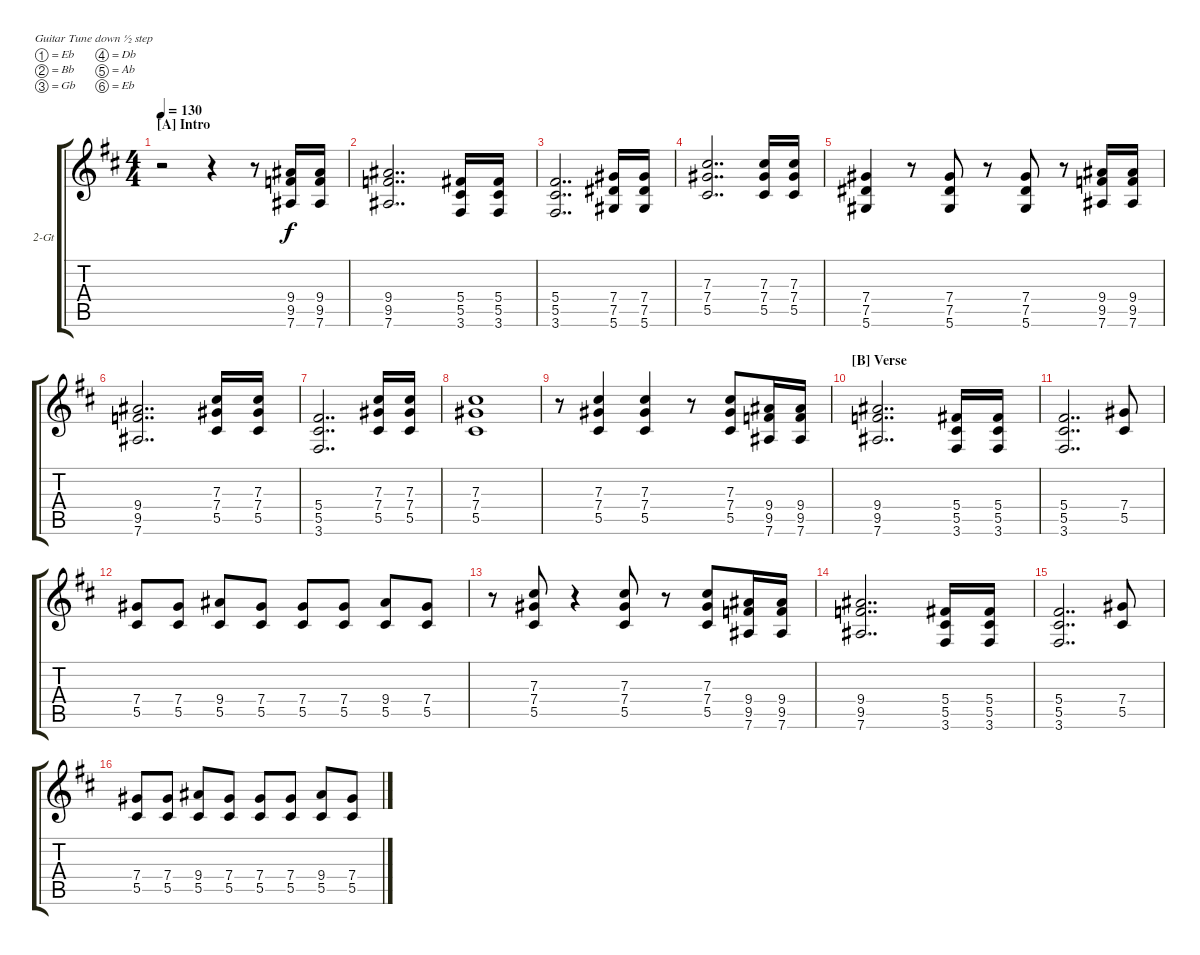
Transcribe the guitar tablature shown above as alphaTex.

\bracketExtendMode groupsimilarinstruments
\firstSystemTrackNameOrientation horizontal
\otherSystemsTrackNameOrientation horizontal
\track ("Guitar 2" "2-Gt") {instrument distortionguitar}
\staff {score tabs}
\tuning (Eb4 Bb3 Gb3 Db3 Ab2 Eb2)
\ts (4 4)
\section ("A" "Intro")
\tempo 130
\clef g2
\scale
1.09332
\ks d
r.2{dy f instrument distortionguitar} r.4 r.8 (9.4 7.6 9.5).16 (9.4 7.6 9.5).16 |
\scale
0.906684 (9.4 7.6 9.5).2{dd} (5.4 5.5 3.6).16 (3.6 5.5 5.4).16 |
\scale
1.06305 (5.4 5.5 3.6).2{dd} (7.4 5.6 7.5).16 (7.4 5.6 7.5).16 |
\scale
0.936948 (5.5 7.4 7.3).2{dd} (5.5 7.4 7.3).16 (5.5 7.4 7.3).16 |
\scale
1.06305 (5.6 7.5 7.4).4 r.8 (5.6 7.5 7.4).8 r.8 (5.6 7.5 7.4).8 r.8 (7.6 9.5 9.4).16 (7.6 9.5 9.4).16 |
\scale
0.936948 (7.6 9.5 9.4).2{dd} (5.5 7.4 7.3).16 (5.5 7.4 7.3).16 |
\scale
1.06305 (3.6 5.5 5.4).2{dd} (5.5 7.4 7.3).16 (5.5 7.4 7.3).16 |
\scale
0.936948 (5.5 7.4 7.3).1 |
\scale
1.06305 r.8 (5.5 7.4 7.3).4 (5.5 7.4 7.3).4 r.8 (5.5 7.4 7.3).8 (7.6 9.5 9.4).16 (7.6 9.5 9.4).16 |
\section ("B" "Verse")
\scale
0.936948 (7.6 9.5 9.4).2{dd} (3.6 5.5 5.4).16 (5.5 5.4 3.6).16 |
\scale
1.06305 (3.6 5.5 5.4).2{dd} (5.5 7.4).8 |
\scale
0.936948 (5.5 7.4).8 (5.5 7.4).8 (5.5 9.4).8 (5.5 7.4).8 (5.5 7.4).8 (5.5 7.4).8 (5.5 9.4).8 (5.5 7.4).8 |
\scale
1.06305 r.8 (5.5 7.4 7.3).8 r.4 (5.5 7.4 7.3).8 r.8 (5.5 7.4 7.3).8 (7.6 9.5 9.4).16 (7.6 9.5 9.4).16 |
\scale
0.936948 (7.6 9.5 9.4).2{dd} (3.6 5.5 5.4).16 (5.5 5.4 3.6).16 |
\scale
1.06305 (3.6 5.5 5.4).2{dd} (5.5 7.4).8 |
\scale
0.936948 (5.5 7.4).8 (5.5 7.4).8 (5.5 9.4).8 (5.5 7.4).8 (5.5 7.4).8 (5.5 7.4).8 (5.5 9.4).8 (5.5 7.4).8
